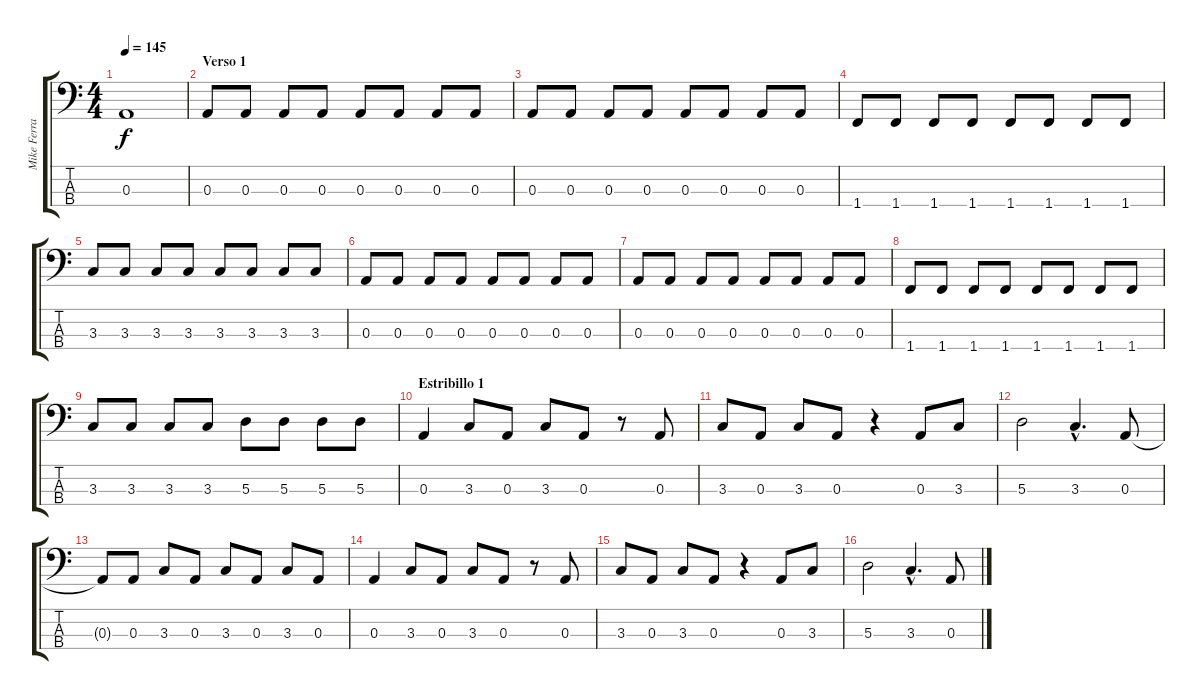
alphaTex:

\track ("Mike Ferralla" "Mike Ferra") {instrument electricbasspick}
\staff {score tabs}
\tuning (G2 D2 A1 E1) {hide}
\ts (4 4)
\tempo 145
\clef f4
\ks c
0.3{t}.1{dy f} |
\section ("" "Verso 1")
0.3.8 0.3.8 0.3.8 0.3.8 0.3.8 0.3.8 0.3.8 0.3.8 |
0.3.8 0.3.8 0.3.8 0.3.8 0.3.8 0.3.8 0.3.8 0.3.8 |
1.4.8 1.4.8 1.4.8 1.4.8 1.4.8 1.4.8 1.4.8 1.4.8 |
3.3.8 3.3.8 3.3.8 3.3.8 3.3.8 3.3.8 3.3.8 3.3.8 |
0.3.8 0.3.8 0.3.8 0.3.8 0.3.8 0.3.8 0.3.8 0.3.8 |
0.3.8 0.3.8 0.3.8 0.3.8 0.3.8 0.3.8 0.3.8 0.3.8 |
1.4.8 1.4.8 1.4.8 1.4.8 1.4.8 1.4.8 1.4.8 1.4.8 |
3.3.8 3.3.8 3.3.8 3.3.8 5.3.8 5.3.8 5.3.8 5.3.8 |
\section ("" "Estribillo 1")
0.3.4 3.3.8 0.3.8 3.3.8 0.3.8 r.8 0.3.8 |
3.3.8 0.3.8 3.3.8 0.3.8 r.4 0.3.8 3.3.8 |
5.3.2 3.3{hac}.4{d} 0.3.8 |
0.3{t}.8 0.3.8 3.3.8 0.3.8 3.3.8 0.3.8 3.3.8 0.3.8 |
0.3.4 3.3.8 0.3.8 3.3.8 0.3.8 r.8 0.3.8 |
3.3.8 0.3.8 3.3.8 0.3.8 r.4 0.3.8 3.3.8 |
5.3.2 3.3{hac}.4{d} 0.3.8
